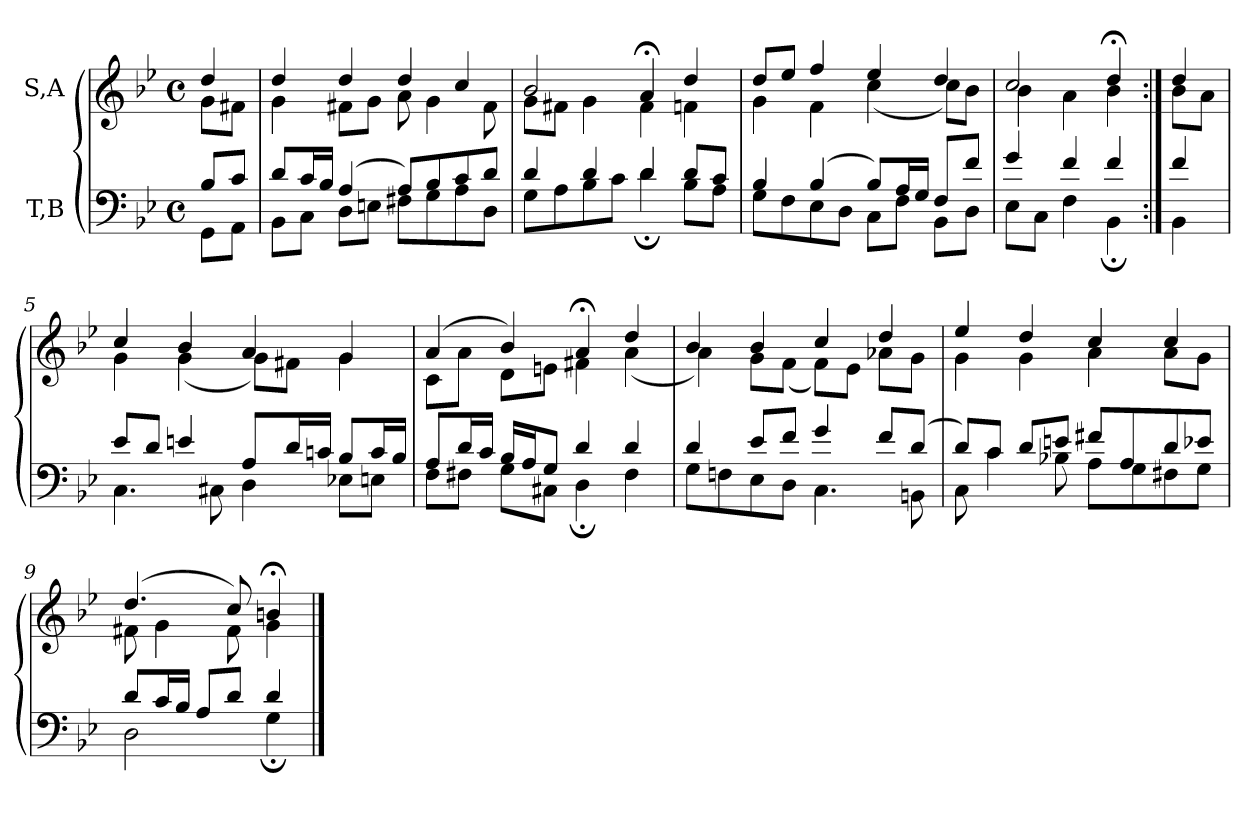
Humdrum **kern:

**kern	**kern
*part2	*part1
*staff2	*staff1
*I"T,B	*I"S,A
*clefF4	*clefG2
*k[b-e-]	*k[b-e-]
*M4/4	*M4/4
*met(c)	*met(c)
=	=
*^	*^
8B-L	8GGL	4dd	8gL
8cJ	8AAJ	.	8f#XJ
=1	=1	=1	=1
8dL	8BB-L	4dd	4g
16cL	8CJ	.	.
16B-JJ	.	.	.
(>4A	8DL	4dd	8f#XL
.	8EnJ	.	8gJ
8AL)	8F#XL	4dd	8a
8B-	8G	.	4g
8c	8A	4cc	.
8dJ	8DJ	.	8f#
=2	=2	=2	=2
4d	8GL	2b-	8gL
.	8A	.	8f#XJ
4d	8B-	.	4g
.	8cJ	.	.
4d	4d;	4a;<	4f#
8dL	8B-L	4dd	4fn
8cJ	8AJ	.	.
=3	=3	=3	=3
4B-	8GL	8ddL	4g
.	8F	8ee-J	.
(>4B-	8E-	4ff	4f
.	8DJ	.	.
8B-L)	8CL	4ee-	(<4cc
16AL	8FJ	.	.
16GJJ	.	.	.
8FL	8BB-L	4dd	8ccL)
8fJ	8DJ	.	8b-J
=4a	=4a	=4a	=4a
4g	8E-L	2cc	4b-
.	8CJ	.	.
4f	4F	.	4a
4f	4BB-;	4dd;<	4b-
=4b:|!	=4b:|!	=4b:|!	=4b:|!
4f	4BB-	4dd	8b-L
.	.	.	8aJ
=5	=5	=5	=5
8e-L	4.C	4cc	4g
8dJ	.	.	.
4en	.	4b-	(<4g
.	8C#X	.	.
8AL	4D	4a	8gL)
16dL	.	.	8f#XJ
16cnJJ	.	.	.
8B-L	8E-XL	4g	4g
16cL	8EnJ	.	.
16B-JJ	.	.	.
=6	=6	=6	=6
8AL	8FL	(>4a	8cL
16dL	8F#XJ	.	8aJ
16cJJ	.	.	.
16B-LL	8GL	4b-)	8dL
16AJ	.	.	.
8GJ	8C#XJ	.	8enJ
4d	4D;	4a;<	4f#X
4d	4F#	4dd	(<4a
=7	=7	=7	=7
4d	8GL	4b-	4a)
.	8Fn	.	.
8e-L	8E-	4b-	8gL
8fJ	8DJ	.	(<8fJ
4g	4.C	4cc	8fL)
.	.	.	8e-J
8fL	.	4dd	8a-XL
(>8dJ	8BBn	.	8gJ
=8	=8	=8	=8
8dL)	8C	4ee-	4g
8cJ	4c	.	.
8dL	.	4dd	4g
8enJ	8B-X	.	.
8f#XL	8AL	4cc	4a
8A	8G	.	.
8d	8F#X	4cc	8aL
8e-XJ	8GJ	.	8gJ
=9	=9	=9	=9
8dL	2D	(>4.dd	8f#X
16cL	.	.	4g
16B-JJ	.	.	.
8AL	.	.	.
8dJ	.	8cc)	8f#
4d	4G;	4bn;<	4g
*v	*v	*	*
*	*v	*v
==	==
*-	*-
